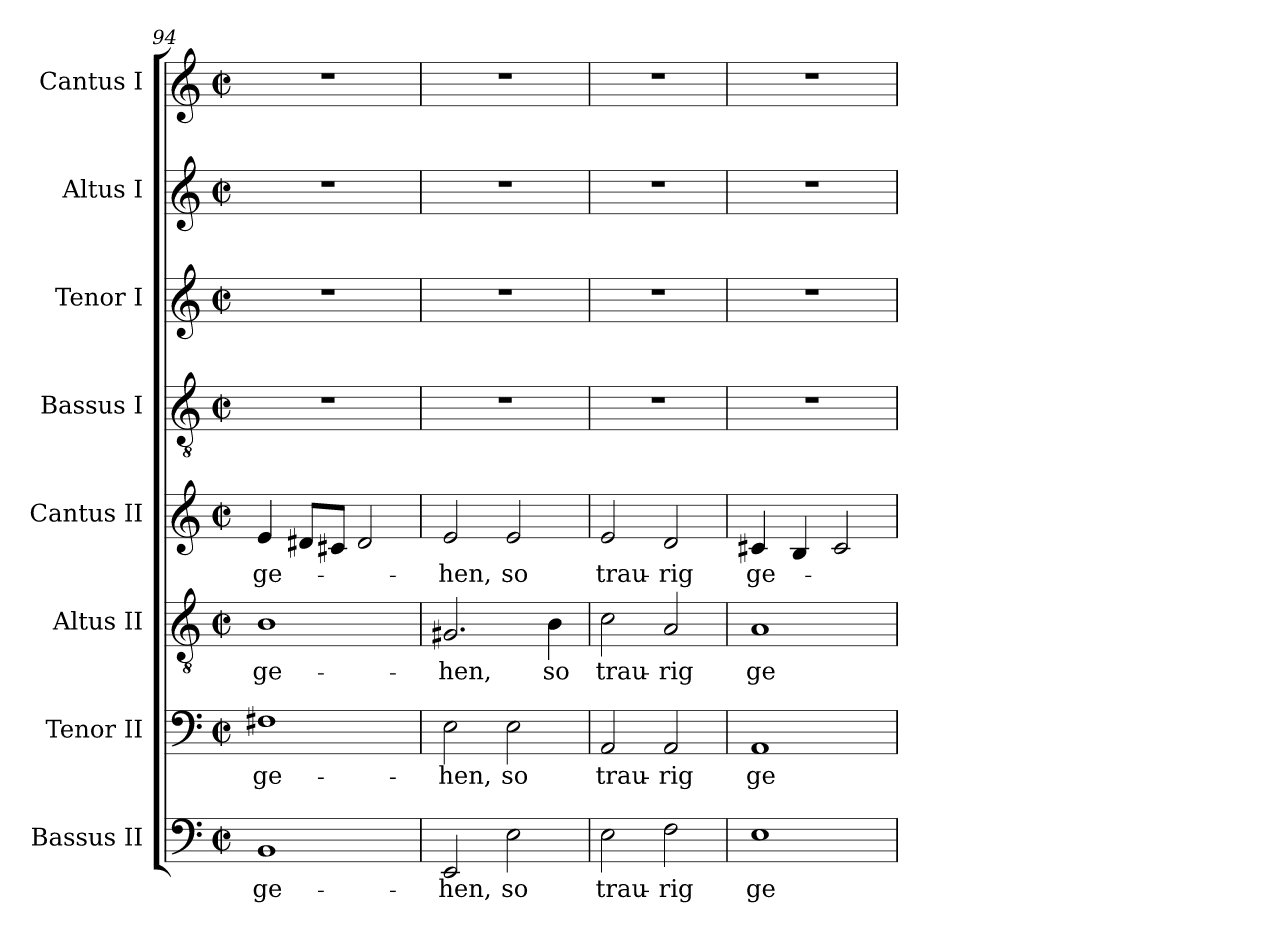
**kern	**text	**kern	**text	**kern	**text	**kern	**text	**kern	**kern	**kern	**kern
*part8	*part8	*part7	*part7	*part6	*part6	*part5	*part5	*part4	*part3	*part2	*part1
*staff8	*staff8	*staff7	*staff7	*staff6	*staff6	*staff5	*staff5	*staff4	*staff3	*staff2	*staff1
*I"Bassus II	*	*I"Tenor II	*	*I"Altus II	*	*I"Cantus II	*	*I"Bassus I	*I"Tenor I	*I"Altus I	*I"Cantus I
*I'B2	*	*I'T2	*	*I'A2	*	*I'C2	*	*I'B1	*I'T1	*I'A1	*I'C1
*clefF4	*	*clefF4	*	*clefGv2	*	*clefG2	*	*clefGv2	*clefG2	*clefG2	*clefG2
*k[]	*	*k[]	*	*k[]	*	*k[]	*	*k[]	*k[]	*k[]	*k[]
*C:	*	*C:	*	*C:	*	*C:	*	*C:	*C:	*C:	*C:
*M2/2	*	*M2/2	*	*M2/2	*	*M2/2	*	*M2/2	*M2/2	*M2/2	*M2/2
*met(c|)	*	*met(c|)	*	*met(c|)	*	*met(c|)	*	*met(c|)	*met(c|)	*met(c|)	*met(c|)
=94	=94	=94	=94	=94	=94	=94	=94	=94	=94	=94	=94
!	!LO:LY:b	!	!	!	!	!	!	!	!	!	!
!	!	!	!LO:LY:b	!	!	!	!	!	!	!	!
!	!	!	!	!	!LO:LY:b	!	!	!	!	!	!
!	!	!	!	!	!	!	!LO:LY:b	!	!	!	!
1BB	ge-	1F#X	ge-	1B	ge-	4e/	ge-	1r	1r	1r	1r
.	.	.	.	.	.	8d#X/L	.	.	.	.	.
.	.	.	.	.	.	8c#X/J	.	.	.	.	.
.	.	.	.	.	.	2d#/	.	.	.	.	.
=95	=95	=95	=95	=95	=95	=95	=95	=95	=95	=95	=95
!	!LO:LY:b	!	!	!	!	!	!	!	!	!	!
!	!	!	!LO:LY:b	!	!	!	!	!	!	!	!
!	!	!	!	!	!LO:LY:b	!	!	!	!	!	!
!	!	!	!	!	!	!	!LO:LY:b	!	!	!	!
2EE/	-hen,	2E\	-hen,	2.G#X/	-hen,	2e/	-hen,	1r	1r	1r	1r
!	!LO:LY:b	!	!	!	!	!	!	!	!	!	!
!	!	!	!LO:LY:b	!	!	!	!	!	!	!	!
!	!	!	!	!	!	!	!LO:LY:b	!	!	!	!
2E\	so	2E\	so	.	.	2e/	so	.	.	.	.
!	!	!	!	!	!LO:LY:b	!	!	!	!	!	!
.	.	.	.	4B\	so	.	.	.	.	.	.
=96	=96	=96	=96	=96	=96	=96	=96	=96	=96	=96	=96
!	!LO:LY:b	!	!	!	!	!	!	!	!	!	!
!	!	!	!LO:LY:b	!	!	!	!	!	!	!	!
!	!	!	!	!	!LO:LY:b	!	!	!	!	!	!
!	!	!	!	!	!	!	!LO:LY:b	!	!	!	!
2E\	trau-	2AA/	trau-	2c\	trau-	2e/	trau-	1r	1r	1r	1r
!	!LO:LY:b	!	!	!	!	!	!	!	!	!	!
!	!	!	!LO:LY:b	!	!	!	!	!	!	!	!
!	!	!	!	!	!LO:LY:b	!	!	!	!	!	!
!	!	!	!	!	!	!	!LO:LY:b	!	!	!	!
2F\	-rig	2AA/	-rig	2A/	-rig	2d/	-rig	.	.	.	.
=97	=97	=97	=97	=97	=97	=97	=97	=97	=97	=97	=97
!	!LO:LY:b	!	!	!	!	!	!	!	!	!	!
!	!	!	!LO:LY:b	!	!	!	!	!	!	!	!
!	!	!	!	!	!LO:LY:b	!	!	!	!	!	!
!	!	!	!	!	!	!	!LO:LY:b	!	!	!	!
1E	ge-	1AA	ge-	1A	ge-	4c#X/	ge-	1r	1r	1r	1r
.	.	.	.	.	.	4B/	.	.	.	.	.
.	.	.	.	.	.	2c#/	.	.	.	.	.
=	=	=	=	=	=	=	=	=	=	=	=
*-	*-	*-	*-	*-	*-	*-	*-	*-	*-	*-	*-
